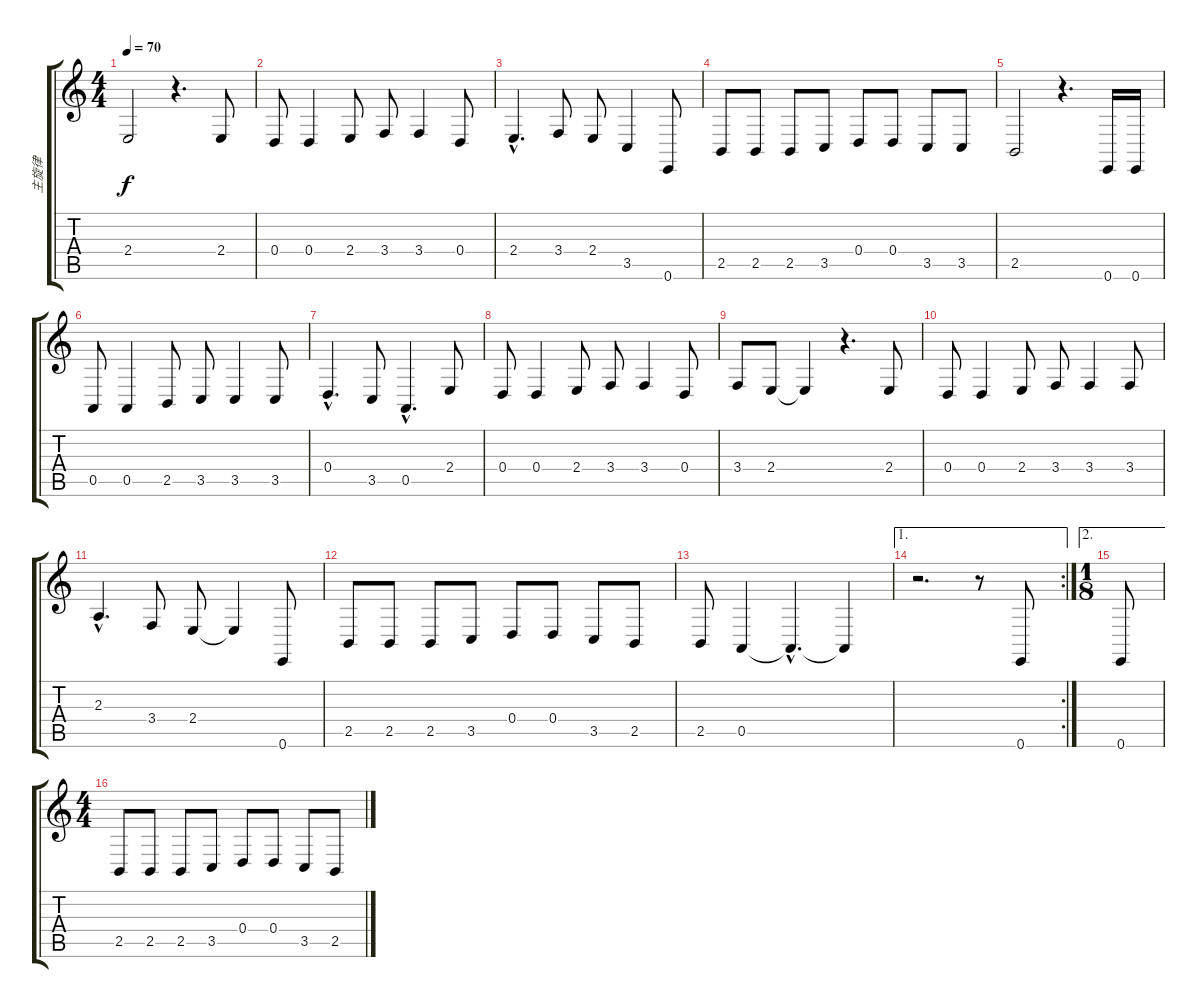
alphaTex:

\track ("主旋律" "主旋律") {instrument acousticgrandpiano}
\staff {score tabs}
\tuning (E4 B3 G3 D3 A2 E2) {hide}
\ts (4 4)
\tempo 70
\clef g2
\ks c
2.4.2{dy f} r.4{d} 2.4.8 |
0.4.8 0.4.4 2.4.8 3.4.8 3.4.4 0.4.8 |
2.4{hac}.4{d} 3.4.8 2.4.8 3.5.4 0.6.8 |
2.5.8 2.5.8 2.5.8 3.5.8 0.4.8 0.4.8 3.5.8 3.5.8 |
2.5.2 r.4{d} 0.6.16 0.6.16 |
0.5.8 0.5.4 2.5.8 3.5.8 3.5.4 3.5.8 |
0.4{hac}.4{d} 3.5.8 0.5{hac}.4{d} 2.4.8 |
0.4.8 0.4.4 2.4.8 3.4.8 3.4.4 0.4.8 |
3.4.8 2.4.8 2.4{t}.4 r.4{d} 2.4.8 |
0.4.8 0.4.4 2.4.8 3.4.8 3.4.4 3.4.8 |
2.3{hac}.4{d} 3.4.8 2.4.8 2.4{t}.4 0.6.8 |
2.5.8 2.5.8 2.5.8 3.5.8 0.4.8 0.4.8 3.5.8 2.5.8 |
2.5.8 0.5.4 0.5{hac t}.4{d} 0.5{t}.4 |
\ae 1
\rc 2
r.2{d} r.8 0.6.8 |
\ae 2
\ts (1 8)
0.6.8 |
\ts (4 4)
2.5.8 2.5.8 2.5.8 3.5.8 0.4.8 0.4.8 3.5.8 2.5.8
